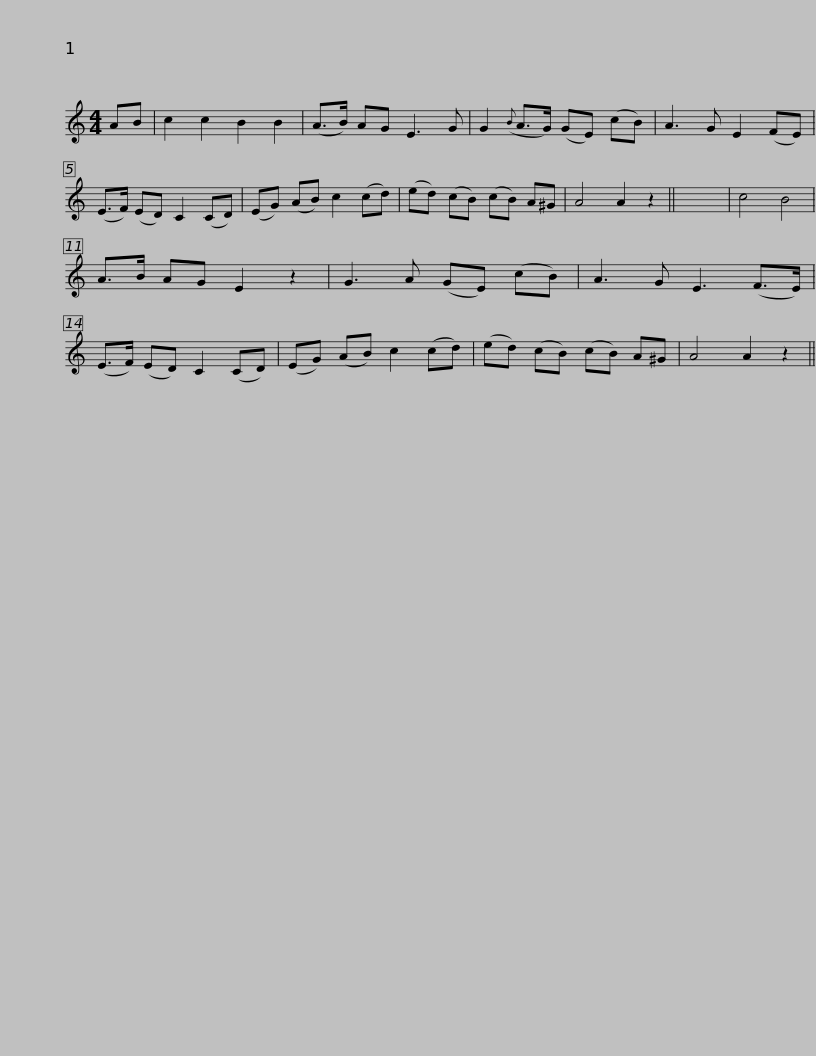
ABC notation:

X:1
L:1/8
M:4/4
I:linebreak $
K:C
V:1 treble
V:1
 AB | c2 c2 B2 B2 | (A>B) AG E3 G | G2({B} A>G) (GE) (cB) | A3 G E2 (FE) | %5
 (E>F) (ED) C2 (CD) | (EG) (AB) c2 (cd) |$ (ed) (cB) (cB) A^G | A4 A2 z2 || x8 | %10
 c4 B4 | A>B AG E2 z2 | G3 A (GE) (cB) | A3 G E3 (F>E) | (E>F) (ED) C2 (CD) |$ %15
 (EG) (AB) c2 (cd) | (ed) (cB) (cB) A^G | A4 A2 z2 || %18
